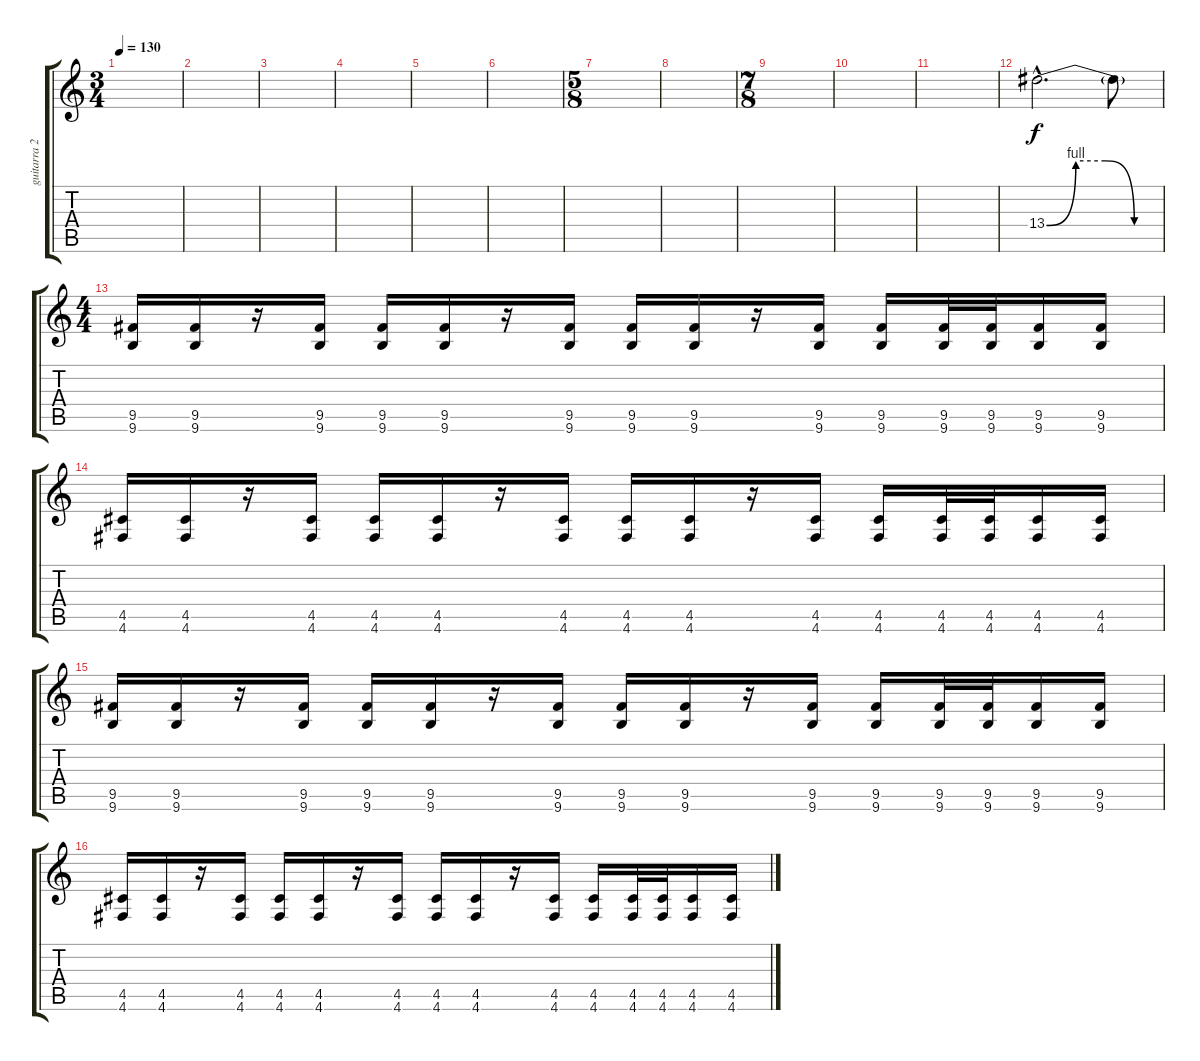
\track ("guitarra 2" "guitarra 2") {instrument distortionguitar}
\staff {score tabs}
\tuning (E4 B3 G3 D3 A2 D2) {hide}
\ts (3 4)
\tempo 130
\clef g2
\ks c
|
|
|
|
|
|
\ts (5 8)
|
|
\ts (7 8)
|
|
|
13.4{be (custom 0 0 15 4 30 4 45 0 60 0) hac}.2{d volume 15 instrument guitarharmonics} 13.4{t}.8 |
\ts (4 4)
(9.5 9.6).16{volume 13 instrument distortionguitar} (9.5 9.6).16 r.16 (9.5 9.6).16 (9.5 9.6).16 (9.5 9.6).16 r.16 (9.5 9.6).16 (9.5 9.6).16 (9.5 9.6).16 r.16 (9.5 9.6).16 (9.5 9.6).16 (9.5 9.6).32 (9.5 9.6).32 (9.5 9.6).16 (9.5 9.6).16 |
(4.5 4.6).16 (4.5 4.6).16 r.16 (4.5 4.6).16 (4.5 4.6).16 (4.5 4.6).16 r.16 (4.5 4.6).16 (4.5 4.6).16 (4.5 4.6).16 r.16 (4.5 4.6).16 (4.5 4.6).16 (4.5 4.6).32 (4.5 4.6).32 (4.5 4.6).16 (4.5 4.6).16 |
(9.5 9.6).16 (9.5 9.6).16 r.16 (9.5 9.6).16 (9.5 9.6).16 (9.5 9.6).16 r.16 (9.5 9.6).16 (9.5 9.6).16 (9.5 9.6).16 r.16 (9.5 9.6).16 (9.5 9.6).16 (9.5 9.6).32 (9.5 9.6).32 (9.5 9.6).16 (9.5 9.6).16 |
(4.5 4.6).16 (4.5 4.6).16 r.16 (4.5 4.6).16 (4.5 4.6).16 (4.5 4.6).16 r.16 (4.5 4.6).16 (4.5 4.6).16 (4.5 4.6).16 r.16 (4.5 4.6).16 (4.5 4.6).16 (4.5 4.6).32 (4.5 4.6).32 (4.5 4.6).16 (4.5 4.6).16
